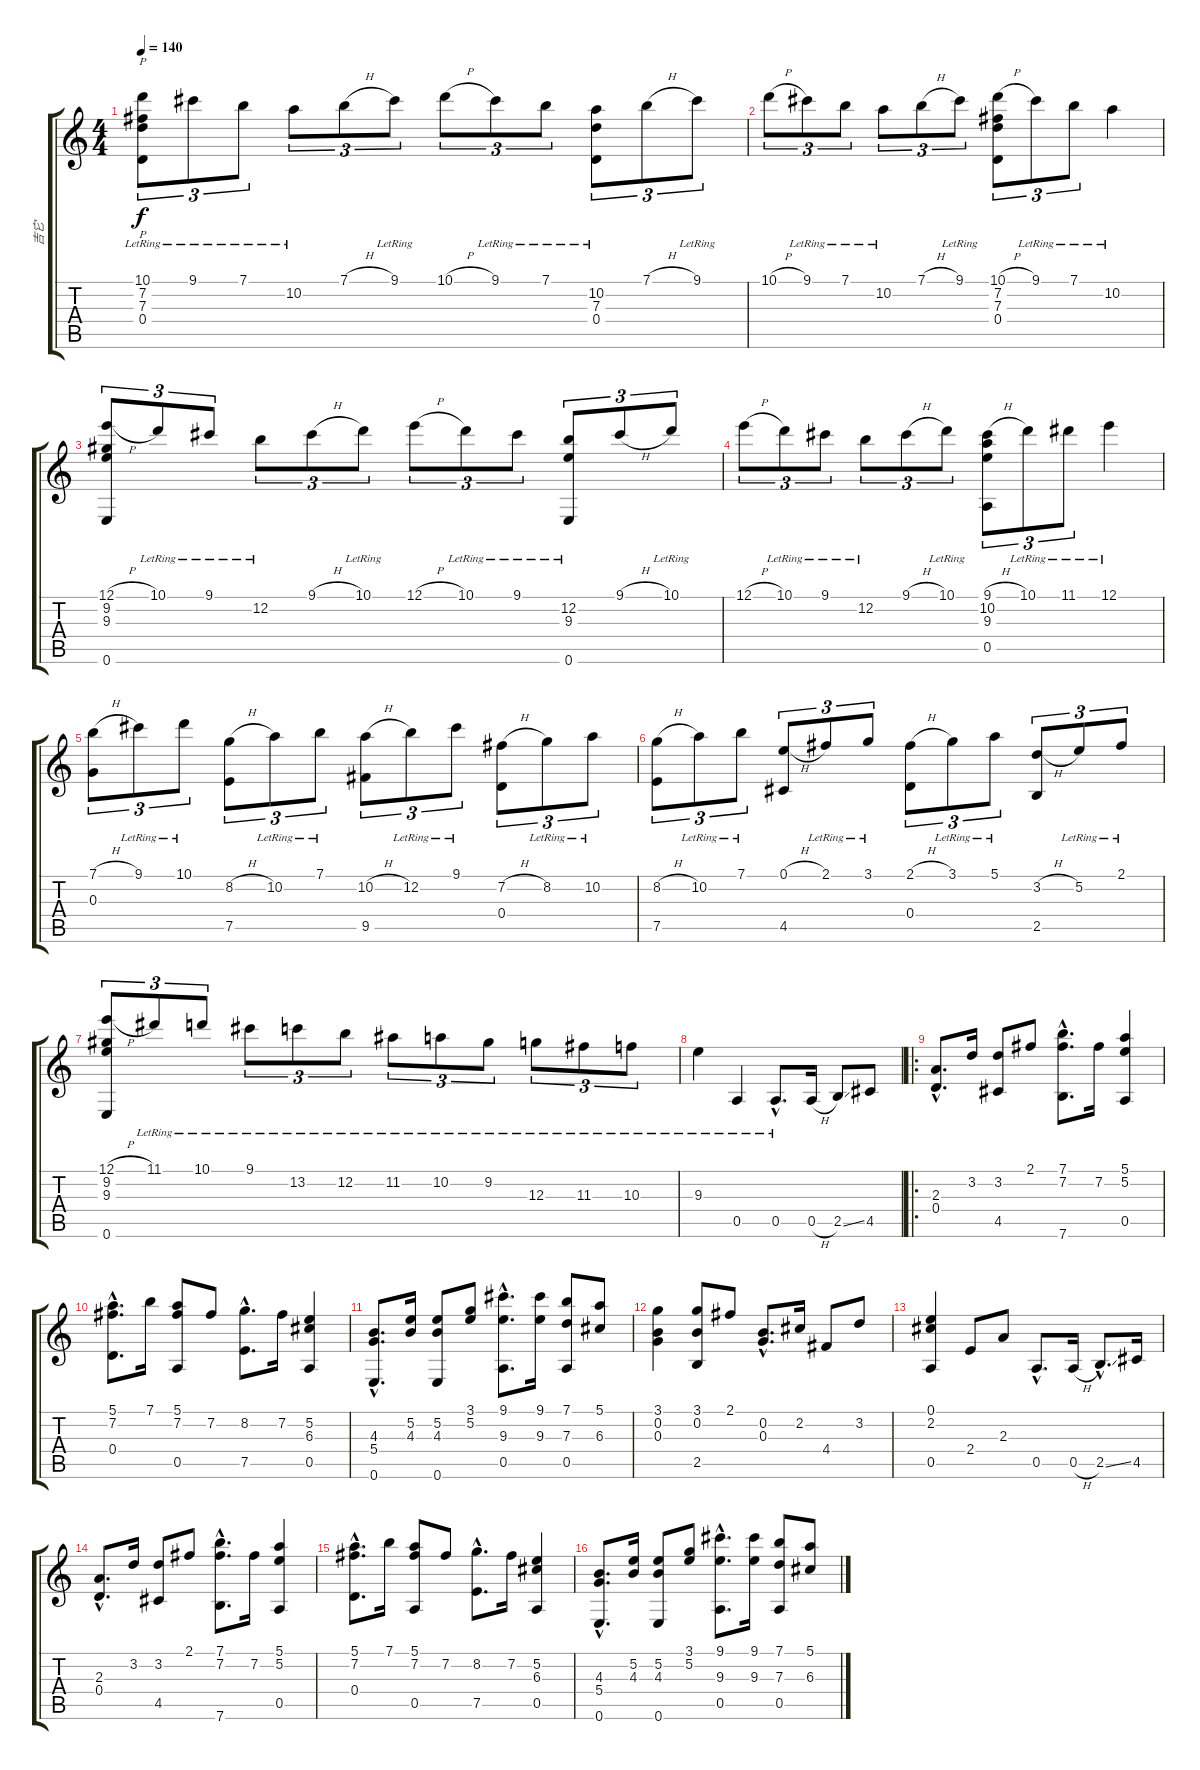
\track ("吉它" "吉它") {instrument acousticguitarnylon}
\staff {score tabs}
\tuning (E4 B3 G3 D3 A2 E2) {hide}
\ts (4 4)
\tempo 140
\clef g2
\ks c
(10.1{lr} 7.2 7.3 0.4).8{p tu (3 2) dy f instrument acousticguitarnylon} 9.1{lr}.8{tu (3 2)} 7.1{lr}.8{tu (3 2)} 10.2{lr}.8{tu (3 2)} 7.1{h}.8{tu (3 2)} 9.1{lr}.8{tu (3 2)} 10.1{h}.8{tu (3 2)} 9.1{lr}.8{tu (3 2)} 7.1{lr}.8{tu (3 2)} (10.2{lr} 7.3 0.4).8{tu (3 2)} 7.1{h}.8{tu (3 2)} 9.1{lr}.8{tu (3 2)} |
10.1{h}.8{tu (3 2)} 9.1{lr}.8{tu (3 2)} 7.1{lr}.8{tu (3 2)} 10.2{lr}.8{tu (3 2)} 7.1{h}.8{tu (3 2)} 9.1{lr}.8{tu (3 2)} (10.1{h} 7.2 7.3 0.4).8{tu (3 2)} 9.1{lr}.8{tu (3 2)} 7.1{lr}.8{tu (3 2)} 10.2{lr}.4 |
(12.1{h} 9.2 9.3 0.6).8{tu (3 2)} 10.1{lr}.8{tu (3 2)} 9.1{lr}.8{tu (3 2)} 12.2{lr}.8{tu (3 2)} 9.1{h}.8{tu (3 2)} 10.1{lr}.8{tu (3 2)} 12.1{h}.8{tu (3 2)} 10.1{lr}.8{tu (3 2)} 9.1{lr}.8{tu (3 2)} (12.2{lr} 9.3 0.6).8{tu (3 2)} 9.1{h}.8{tu (3 2)} 10.1{lr}.8{tu (3 2)} |
12.1{h}.8{tu (3 2)} 10.1{lr}.8{tu (3 2)} 9.1{lr}.8{tu (3 2)} 12.2{lr}.8{tu (3 2)} 9.1{h}.8{tu (3 2)} 10.1{lr}.8{tu (3 2)} (9.1{h} 10.2 9.3 0.5).8{tu (3 2)} 10.1{lr}.8{tu (3 2)} 11.1{lr}.8{tu (3 2)} 12.1{lr}.4 |
(7.1{h} 0.3).8{tu (3 2)} 9.1{lr}.8{tu (3 2)} 10.1{lr}.8{tu (3 2)} (8.2{h} 7.5).8{tu (3 2)} 10.2{lr}.8{tu (3 2)} 7.1{lr}.8{tu (3 2)} (10.2{h} 9.5).8{tu (3 2)} 12.2{lr}.8{tu (3 2)} 9.1{lr}.8{tu (3 2)} (7.2{h} 0.4).8{tu (3 2)} 8.2{lr}.8{tu (3 2)} 10.2{lr}.8{tu (3 2)} |
(8.2{h} 7.5).8{tu (3 2)} 10.2{lr}.8{tu (3 2)} 7.1{lr}.8{tu (3 2)} (0.1{h} 4.5).8{tu (3 2)} 2.1{lr}.8{tu (3 2)} 3.1{lr}.8{tu (3 2)} (2.1{h} 0.4).8{tu (3 2)} 3.1{lr}.8{tu (3 2)} 5.1{lr}.8{tu (3 2)} (3.2{h} 2.5).8{tu (3 2)} 5.2{lr}.8{tu (3 2)} 2.1{lr}.8{tu (3 2)} |
(12.1{h} 9.2 9.3 0.6).8{tu (3 2)} 11.1{lr}.8{tu (3 2)} 10.1{lr}.8{tu (3 2)} 9.1{lr}.8{tu (3 2)} 13.2{lr}.8{tu (3 2)} 12.2{lr}.8{tu (3 2)} 11.2{lr}.8{tu (3 2)} 10.2{lr}.8{tu (3 2)} 9.2{lr}.8{tu (3 2)} 12.3{lr}.8{tu (3 2)} 11.3{lr}.8{tu (3 2)} 10.3{lr}.8{tu (3 2)} |
9.3{lr}.4 0.5{lr}.4 0.5{hac lr}.8{d} 0.5{h}.16 2.5{ss}.8 4.5.8 |
\ro
(2.3{hac} 0.4{hac}).8{d} 3.2.16 (3.2 4.5).8 2.1.8 (7.1{hac} 7.2{hac} 7.6{hac}).8{d} 7.2.16 (5.1 5.2 0.5).4 |
(5.1{hac} 7.2{hac} 0.4{hac}).8{d} 7.1.16 (5.1 7.2 0.5).8 7.2.8 (8.2{hac} 7.5{hac}).8{d} 7.2.16 (5.2 6.3 0.5).4 |
(4.3{hac} 5.4{hac} 0.6{hac}).8{d} (5.2 4.3).16 (5.2 4.3 0.6).8 (3.1 5.2).8 (9.1{hac} 9.3{hac} 0.5{hac}).8{d} (9.1 9.3).16 (7.1 7.3 0.5).8 (5.1 6.3).8 |
(3.1 0.2 0.3).4 (3.1 0.2 2.5).8 2.1.8 (0.2{hac} 0.3{hac}).8{d} 2.2.16 4.4.8 3.2.8 |
(0.1 2.2 0.5).4 2.4.8 2.3.8 0.5{hac}.8{d} 0.5{h}.16 2.5{ss hac}.8{d} 4.5.16 |
(2.3{hac} 0.4{hac}).8{d} 3.2.16 (3.2 4.5).8 2.1.8 (7.1{hac} 7.2{hac} 7.6{hac}).8{d} 7.2.16 (5.1 5.2 0.5).4 |
(5.1{hac} 7.2{hac} 0.4{hac}).8{d} 7.1.16 (5.1 7.2 0.5).8 7.2.8 (8.2{hac} 7.5{hac}).8{d} 7.2.16 (5.2 6.3 0.5).4 |
(4.3{hac} 5.4{hac} 0.6{hac}).8{d} (5.2 4.3).16 (5.2 4.3 0.6).8 (3.1 5.2).8 (9.1{hac} 9.3{hac} 0.5{hac}).8{d} (9.1 9.3).16 (7.1 7.3 0.5).8 (5.1 6.3).8
